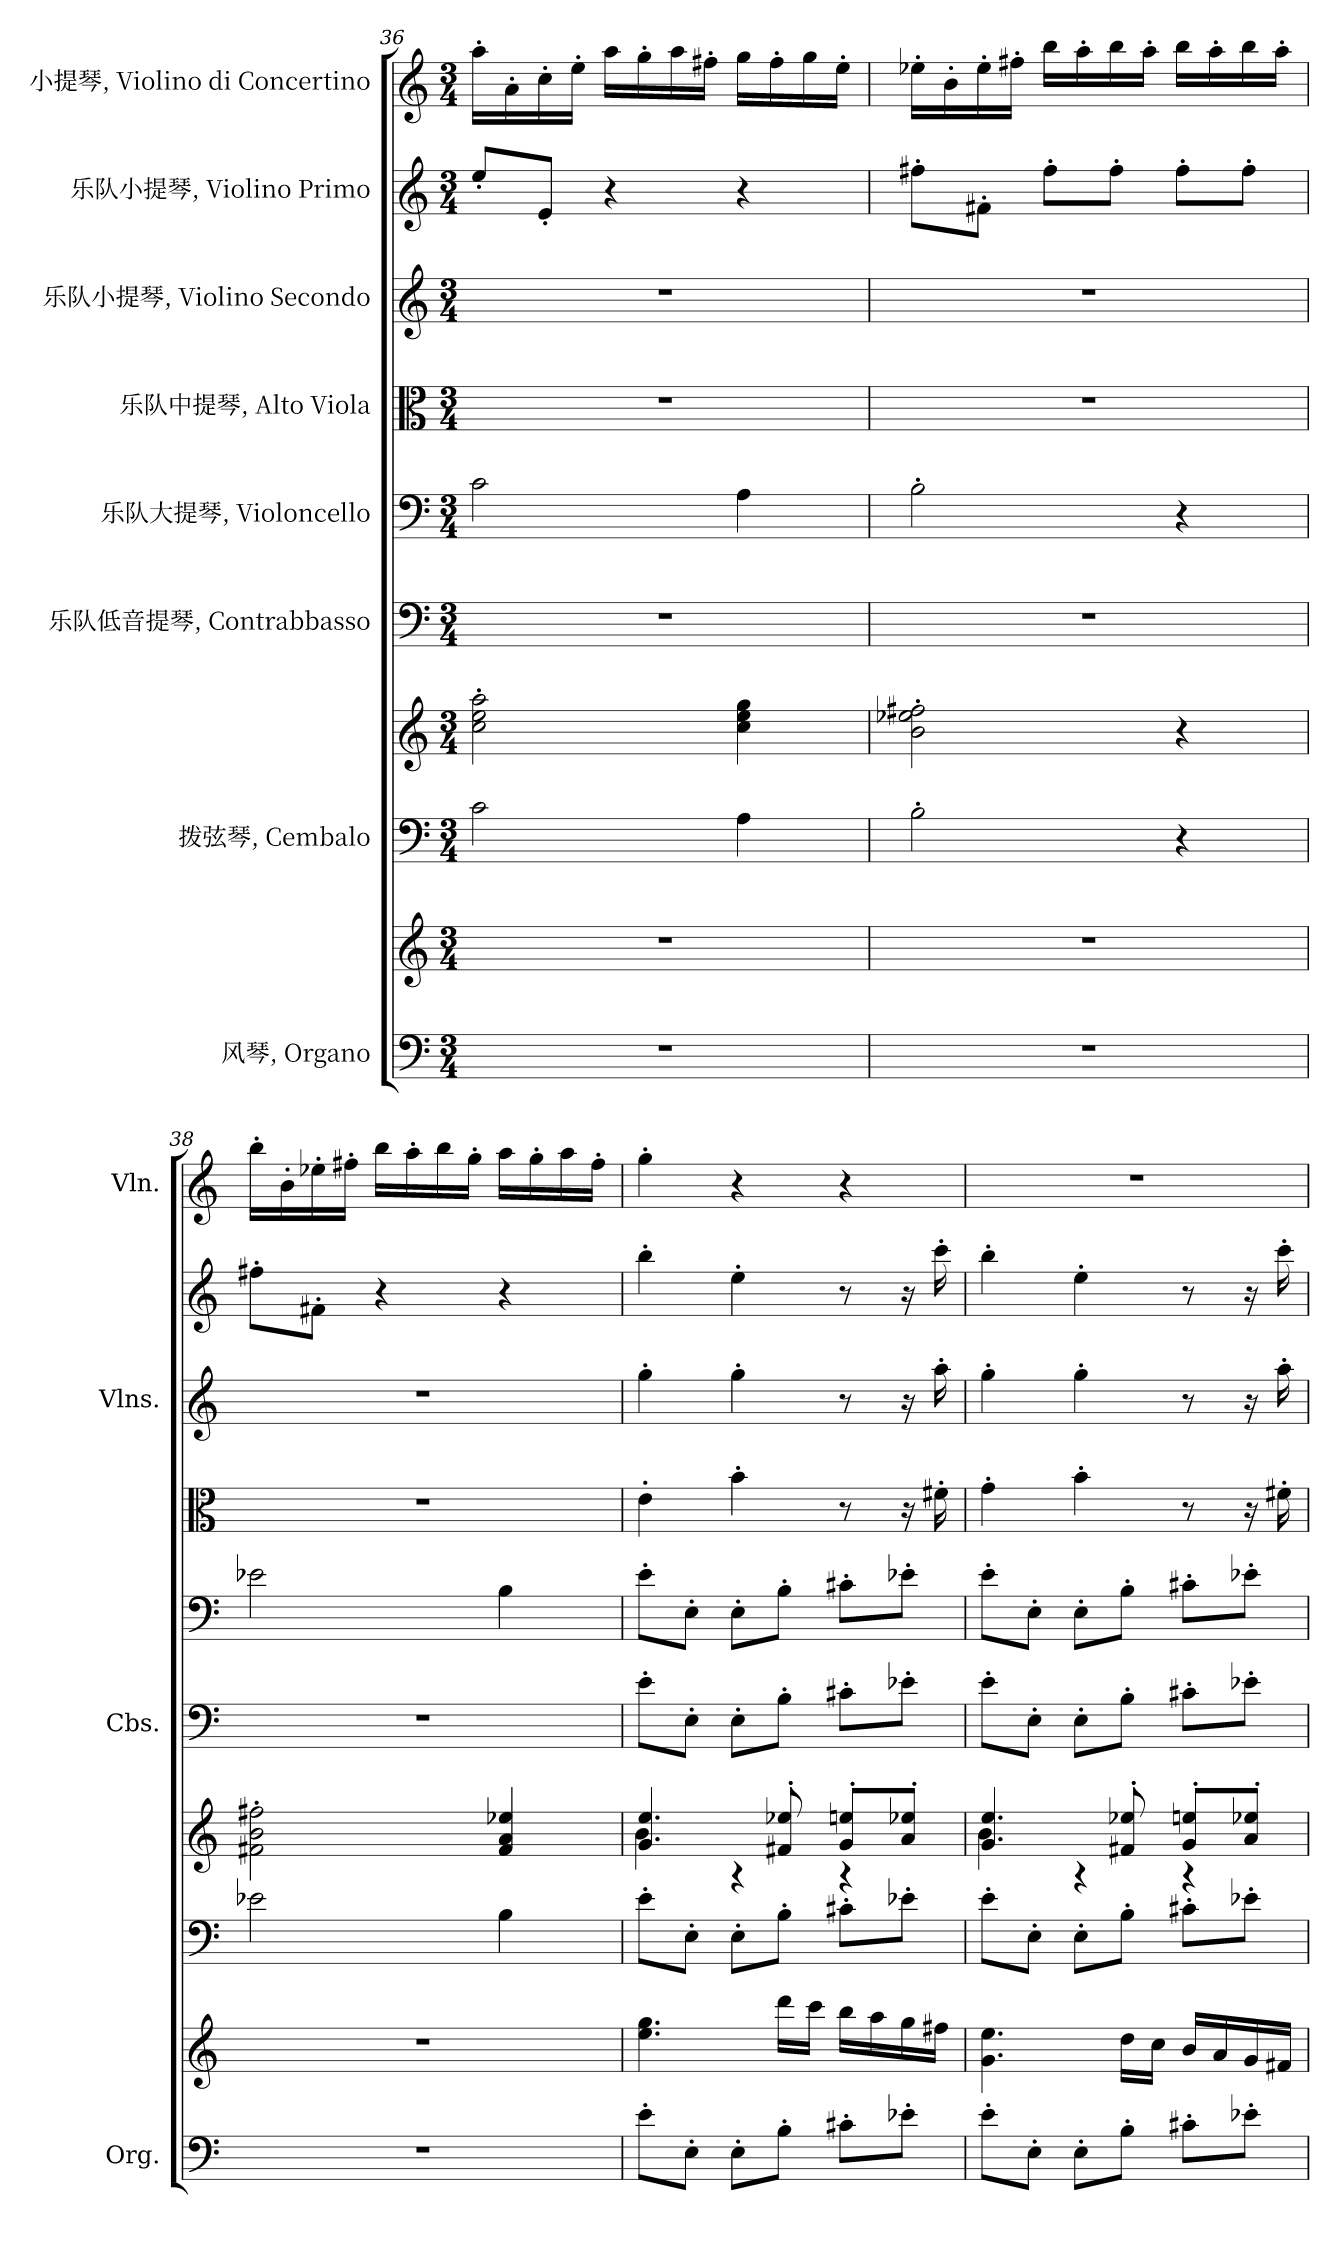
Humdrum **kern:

**kern	**kern	**kern	**kern	**kern	**kern	**kern	**kern	**kern	**kern
*part8	*part8	*part7	*part7	*part6	*part5	*part4	*part3	*part2	*part1
*staff10	*staff9	*staff8	*staff7	*staff6	*staff5	*staff4	*staff3	*staff2	*staff1
*I"风琴, Organo	*	*I"拨弦琴, Cembalo	*	*I"乐队低音提琴, Contrabbasso	*I"乐队大提琴, Violoncello	*I"乐队中提琴, Alto Viola	*I"乐队小提琴, Violino Secondo	*I"乐队小提琴, Violino Primo	*I"小提琴, Violino di Concertino
*I'Org.	*	*	*	*I'Cbs.	*	*	*I'Vlns.	*	*I'Vln.
*clefF4	*clefG2	*clefF4	*clefG2	*clefF4	*clefF4	*clefC3	*clefG2	*clefG2	*clefG2
*	*	*	*	*ITrd7c12	*	*	*	*	*
*k[]	*k[]	*k[]	*k[]	*k[]	*k[]	*k[]	*k[]	*k[]	*k[]
*M3/4	*M3/4	*M3/4	*M3/4	*M3/4	*M3/4	*M3/4	*M3/4	*M3/4	*M3/4
=36	=36	=36	=36	=36	=36	=36	=36	=36	=36
2.r	2.r	2c\	2cc\' 2ee\' 2aa\'	2.r	2c\	2.r	2.r	8ee'/L	16aa'\LL
.	.	.	.	.	.	.	.	.	16a'\
.	.	.	.	.	.	.	.	8e'/J	16cc'\
.	.	.	.	.	.	.	.	.	16ee'\JJ
.	.	.	.	.	.	.	.	4r	16aa\LL
.	.	.	.	.	.	.	.	.	16gg'\
.	.	.	.	.	.	.	.	.	16aa\
.	.	.	.	.	.	.	.	.	16ff#X'\JJ
.	.	4A\	4cc\ 4ee\ 4gg\	.	4A\	.	.	4r	16gg\LL
.	.	.	.	.	.	.	.	.	16ff#'\
.	.	.	.	.	.	.	.	.	16gg\
.	.	.	.	.	.	.	.	.	16ee'\JJ
!!LO:PB:g=z
=37	=37	=37	=37	=37	=37	=37	=37	=37	=37
2.r	2.r	2B'\	2b\' 2ee-X\' 2ff#X\'	2.r	2B'\	2.r	2.r	8ff#X'\L	16ee-X'\LL
.	.	.	.	.	.	.	.	.	16b'\
.	.	.	.	.	.	.	.	8f#X'\J	16ee-'\
.	.	.	.	.	.	.	.	.	16ff#X'\JJ
.	.	.	.	.	.	.	.	8ff#'\L	16bb\LL
.	.	.	.	.	.	.	.	.	16aa'\
.	.	.	.	.	.	.	.	8ff#'\J	16bb\
.	.	.	.	.	.	.	.	.	16aa'\JJ
.	.	4r	4r	.	4r	.	.	8ff#'\L	16bb\LL
.	.	.	.	.	.	.	.	.	16aa'\
.	.	.	.	.	.	.	.	8ff#'\J	16bb\
.	.	.	.	.	.	.	.	.	16aa'\JJ
=38	=38	=38	=38	=38	=38	=38	=38	=38	=38
2.r	2.r	2e-X\	2f#X\' 2b\' 2ff#X\'	2.r	2e-X\	2.r	2.r	8ff#X'\L	16bb'\LL
.	.	.	.	.	.	.	.	.	16b'\
.	.	.	.	.	.	.	.	8f#X'\J	16ee-X'\
.	.	.	.	.	.	.	.	.	16ff#X'\JJ
.	.	.	.	.	.	.	.	4r	16bb\LL
.	.	.	.	.	.	.	.	.	16aa'\
.	.	.	.	.	.	.	.	.	16bb\
.	.	.	.	.	.	.	.	.	16gg'\JJ
.	.	4B\	4f#/ 4a/ 4ee-X/	.	4B\	.	.	4r	16aa\LL
.	.	.	.	.	.	.	.	.	16gg'\
.	.	.	.	.	.	.	.	.	16aa\
.	.	.	.	.	.	.	.	.	16ff#'\JJ
!!LO:PB:g=z
=39	=39	=39	=39	=39	=39	=39	=39	=39	=39
*	*	*	*^	*	*	*	*	*	*
8e'\L	4.ee\ 4.gg\	8e'\L	4.g/ 4.ee/	4b\	8E'\L	8e'\L	4e'\	4gg'\	4bb'\	4gg'\
8E'\J	.	8E'\J	.	.	8EE'\J	8E'\J	.	.	.	.
8E'\L	.	8E'\L	.	4r	8EE'\L	8E'\L	4b'\	4gg'\	4ee'\	4r
8B'\J	16ddd\LL	8B'\J	8f#X/' 8ee-X/'	.	8BB'\J	8B'\J	.	.	.	.
.	16ccc\JJ	.	.	.	.	.	.	.	.	.
8c#X'\L	16bb\LL	8c#X'\L	8g/' 8een/'L	4r	8C#X'\L	8c#X'\L	8r	8r	8r	4r
.	16aa\	.	.	.	.	.	.	.	.	.
8e-X'\J	16gg\	8e-X'\J	8a/' 8ee-X/'J	.	8E-X'\J	8e-X'\J	16r	16r	16r	.
.	16ff#X\JJ	.	.	.	.	.	16f#X'\	16aa'\	16ccc'\	.
=40	=40	=40	=40	=40	=40	=40	=40	=40	=40	=40
8e'\L	4.g\ 4.ee\	8e'\L	4.g/ 4.ee/	4b\	8E'\L	8e'\L	4g'\	4gg'\	4bb'\	2.r
8E'\J	.	8E'\J	.	.	8EE'\J	8E'\J	.	.	.	.
8E'\L	.	8E'\L	.	4r	8EE'\L	8E'\L	4b'\	4gg'\	4ee'\	.
8B'\J	16dd\LL	8B'\J	8f#X/' 8ee-X/'	.	8BB'\J	8B'\J	.	.	.	.
.	16cc\JJ	.	.	.	.	.	.	.	.	.
8c#X'\L	16b/LL	8c#X'\L	8g/' 8een/'L	4r	8C#X'\L	8c#X'\L	8r	8r	8r	.
.	16a/	.	.	.	.	.	.	.	.	.
8e-X'\J	16g/	8e-X'\J	8a/' 8ee-X/'J	.	8E-X'\J	8e-X'\J	16r	16r	16r	.
.	16f#X/JJ	.	.	.	.	.	16f#X'\	16aa'\	16ccc'\	.
*	*	*	*v	*v	*	*	*	*	*	*
=	=	=	=	=	=	=	=	=	=
*-	*-	*-	*-	*-	*-	*-	*-	*-	*-
